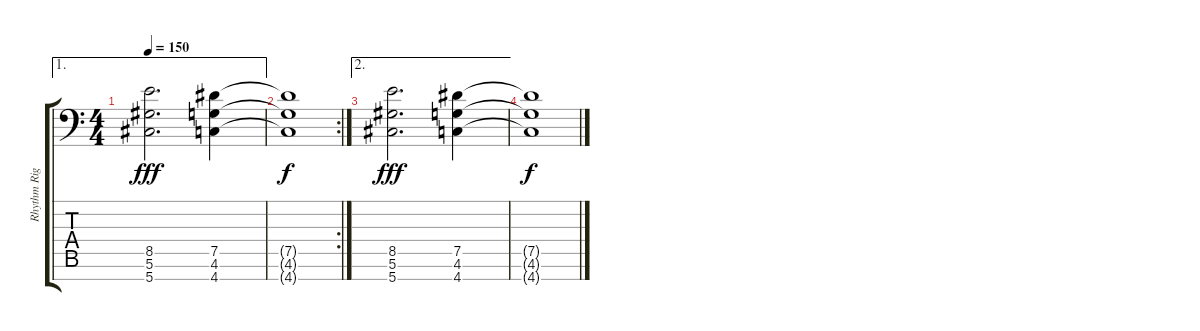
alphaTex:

\track ("Rhythm Right" "Rhythm Rig") {instrument overdrivenguitar}
\staff {score tabs}
\tuning (Eb4 Bb3 Gb3 Db3 Ab2 Eb2 Ab1) {hide}
\ae 1
\ts (4 4)
\tempo 150
\clef f4
\ks c
(8.5 5.6 5.7).2{d dy fff} (7.5 4.6 4.7).4 |
\rc 2
(7.5{t} 4.6{t} 4.7{t}).1{dy f} |
\ae 2
(8.5 5.6 5.7).2{d dy fff} (7.5 4.6 4.7).4 |
(7.5{t} 4.6{t} 4.7{t}).1{dy f}
